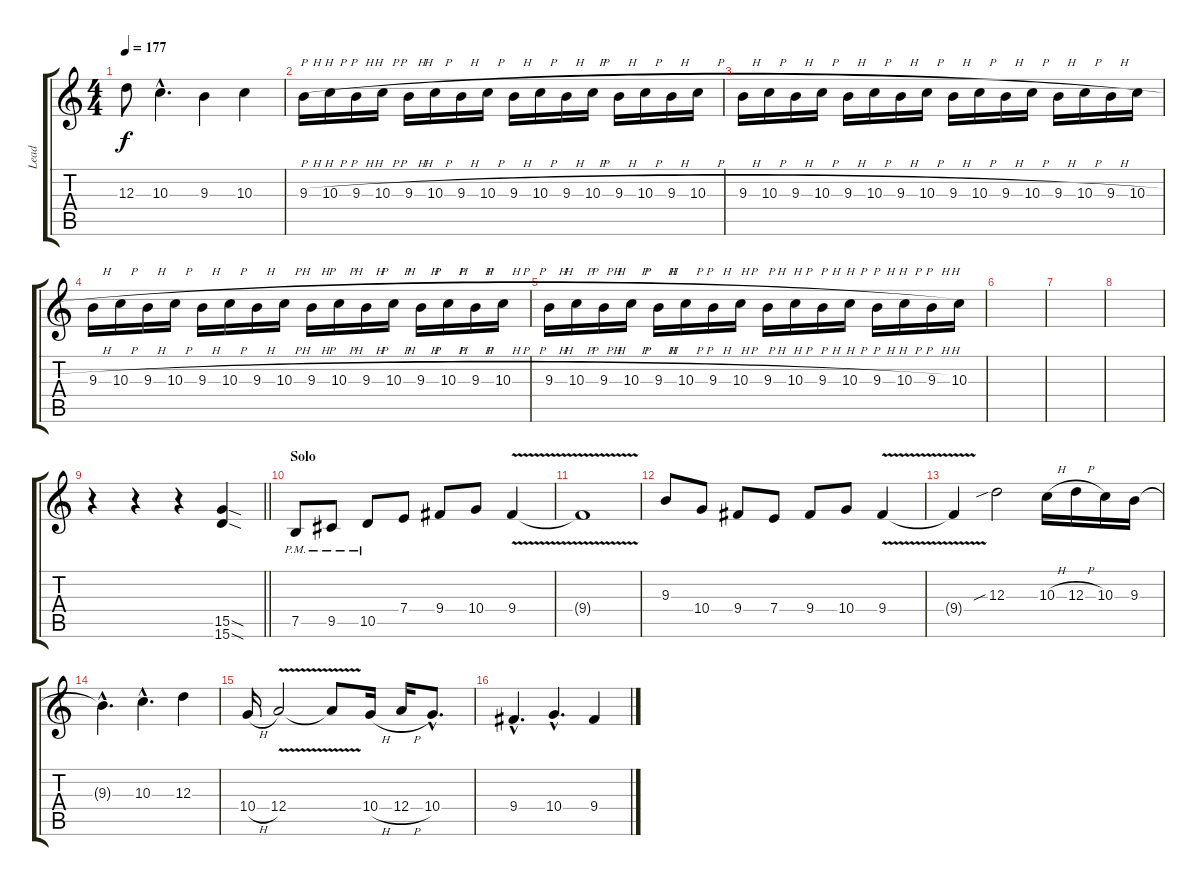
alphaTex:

\track ("Lead" "Lead") {instrument distortionguitar}
\staff {score tabs}
\tuning (B3 Gb3 D3 A2 E2 B1) {hide}
\ts (4 4)
\tempo 177
\clef g2
\ks c
12.3{t}.8{dy f} 10.3{hac}.4{d} 9.3.4 10.3.4 |
9.3{h}.16 10.3{h}.16 9.3{h}.16 10.3{h}.16 9.3{h}.16 10.3{h}.16 9.3{h}.16 10.3{h}.16 9.3{h}.16 10.3{h}.16 9.3{h}.16 10.3{h}.16 9.3{h}.16 10.3{h}.16 9.3{h}.16 10.3{h}.16 |
9.3{h}.16 10.3{h}.16 9.3{h}.16 10.3{h}.16 9.3{h}.16 10.3{h}.16 9.3{h}.16 10.3{h}.16 9.3{h}.16 10.3{h}.16 9.3{h}.16 10.3{h}.16 9.3{h}.16 10.3{h}.16 9.3{h}.16 10.3{h}.16 |
9.3{h}.16{volume 0} 10.3{h}.16 9.3{h}.16 10.3{h}.16 9.3{h}.16 10.3{h}.16 9.3{h}.16 10.3{h}.16 9.3{h}.16 10.3{h}.16 9.3{h}.16 10.3{h}.16 9.3{h}.16 10.3{h}.16 9.3{h}.16 10.3{h}.16 |
9.3{h}.16 10.3{h}.16 9.3{h}.16 10.3{h}.16 9.3{h}.16 10.3{h}.16 9.3{h}.16 10.3{h}.16 9.3{h}.16 10.3{h}.16 9.3{h}.16 10.3{h}.16 9.3{h}.16 10.3{h}.16 9.3{h}.16 10.3.16 |
|
|
|
\barLineRight lightlight
r.4{volume 16} r.4 r.4 (15.5{sod} 15.6{sod}).4 |
\section ("" "Solo")
7.5{pm}.8{volume 16} 9.5{pm}.8 10.5{pm}.8 7.4.8 9.4.8 10.4.8 9.4{v}.4 |
9.4{t}.1 |
9.3.8 10.4.8 9.4.8 7.4.8 9.4.8 10.4.8 9.4{v}.4 |
9.4{t}.4 12.3{sib}.2 10.3{h}.16 12.3{h}.16 10.3.16 9.3.16 |
9.3{hac t}.4{d} 10.3{hac}.4{d} 12.3.4 |
10.4{h}.16 12.4{v}.2 12.4{t}.8 10.4{h}.16 12.4{h}.16 10.4{hac}.8{d} |
9.4{hac}.4{d} 10.4{hac}.4{d} 9.4.4
